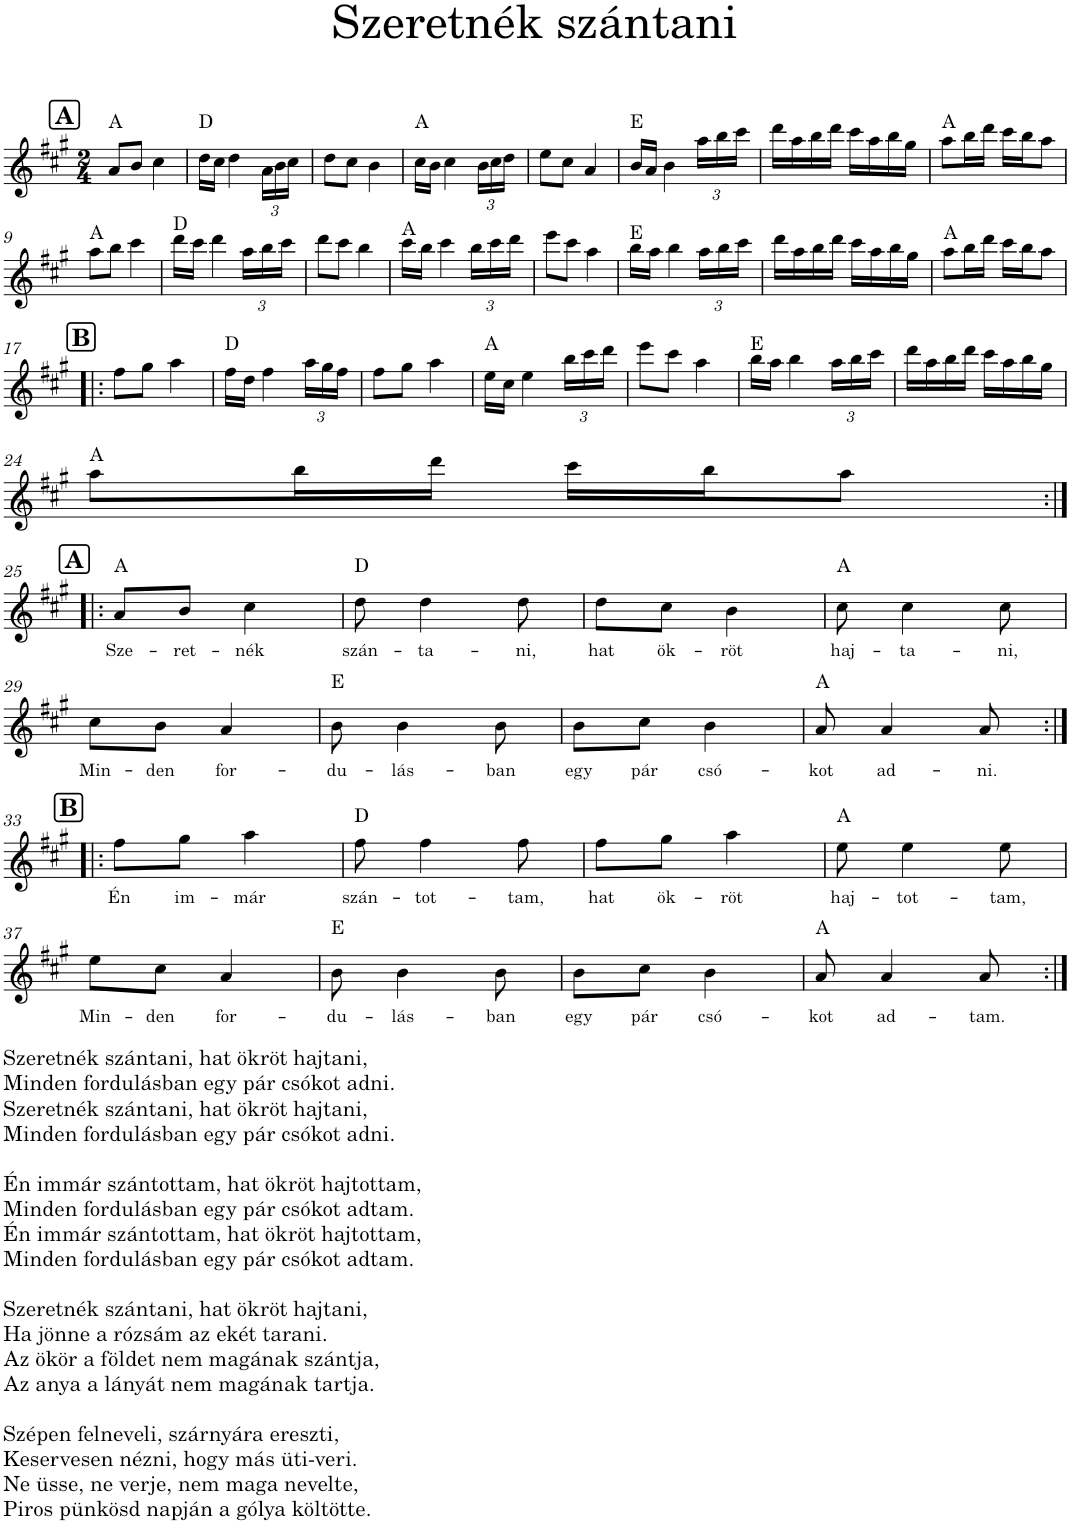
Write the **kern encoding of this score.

**kern	**text	**harte
*part1	*part1	*part1
*staff1	*staff1	*
*I"Piano	*	*
*I'Pno.	*	*
*clefG2	*	*
*k[f#c#g#]	*	*
*M2/4	*	*
!!LO:REH:place=s1:a:B:cj:fs=14:t=A
=1	=1	=1
8a/L	.	A:maj
8b/J	.	.
4cc#\	.	.
=2	=2	=2
16dd\LL	.	D:maj
16cc#\JJ	.	.
4dd\	.	.
*Xbrackettup	*	*
24a\LL	.	.
24b\	.	.
24cc#\JJ	.	.
=3	=3	=3
8dd\L	.	.
8cc#\J	.	.
4b\	.	.
=4	=4	=4
16cc#\LL	.	A:maj
16b\JJ	.	.
4cc#\	.	.
24b\LL	.	.
24cc#\	.	.
24dd\JJ	.	.
=5	=5	=5
8ee\L	.	.
8cc#\J	.	.
4a/	.	.
=6	=6	=6
16b/LL	.	E:maj
16a/JJ	.	.
4b\	.	.
24aa\LL	.	.
24bb\	.	.
24ccc#\JJ	.	.
=7	=7	=7
16ddd\LL	.	.
16aa\	.	.
16bb\	.	.
16ddd\JJ	.	.
16ccc#\LL	.	.
16aa\	.	.
16bb\	.	.
16gg#\JJ	.	.
=8	=8	=8
8aa\L	.	A:maj
16bb\L	.	.
16ddd\JJ	.	.
16ccc#\LL	.	.
16bb\J	.	.
8aa\J	.	.
!!LO:LB:g=z
=9	=9	=9
8aa\L	.	A:maj
8bb\J	.	.
4ccc#\	.	.
=10	=10	=10
16ddd\LL	.	D:maj
16ccc#\JJ	.	.
4ddd\	.	.
24aa\LL	.	.
24bb\	.	.
24ccc#\JJ	.	.
=11	=11	=11
8ddd\L	.	.
8ccc#\J	.	.
4bb\	.	.
=12	=12	=12
16ccc#\LL	.	A:maj
16bb\JJ	.	.
4ccc#\	.	.
24bb\LL	.	.
24ccc#\	.	.
24ddd\JJ	.	.
=13	=13	=13
8eee\L	.	.
8ccc#\J	.	.
4aa\	.	.
=14	=14	=14
16bb\LL	.	E:maj
16aa\JJ	.	.
4bb\	.	.
24aa\LL	.	.
24bb\	.	.
24ccc#\JJ	.	.
=15	=15	=15
16ddd\LL	.	.
16aa\	.	.
16bb\	.	.
16ddd\JJ	.	.
16ccc#\LL	.	.
16aa\	.	.
16bb\	.	.
16gg#\JJ	.	.
=16	=16	=16
8aa\L	.	A:maj
16bb\L	.	.
16ddd\JJ	.	.
16ccc#\LL	.	.
16bb\J	.	.
8aa\J	.	.
!!LO:LB:g=z
!!LO:REH:place=s1:a:B:cj:fs=14:t=B
=17!|:	=17!|:	=17!|:
8ff#\L	.	.
8gg#\J	.	.
4aa\	.	.
=18	=18	=18
16ff#\LL	.	D:maj
16dd\JJ	.	.
4ff#\	.	.
24aa\LL	.	.
24gg#\	.	.
24ff#\JJ	.	.
=19	=19	=19
8ff#\L	.	.
8gg#\J	.	.
4aa\	.	.
=20	=20	=20
16ee\LL	.	A:maj
16cc#\JJ	.	.
4ee\	.	.
24bb\LL	.	.
24ccc#\	.	.
24ddd\JJ	.	.
=21	=21	=21
8eee\L	.	.
8ccc#\J	.	.
4aa\	.	.
=22	=22	=22
16bb\LL	.	E:maj
16aa\JJ	.	.
4bb\	.	.
24aa\LL	.	.
24bb\	.	.
24ccc#\JJ	.	.
=23	=23	=23
16ddd\LL	.	.
16aa\	.	.
16bb\	.	.
16ddd\JJ	.	.
16ccc#\LL	.	.
16aa\	.	.
16bb\	.	.
16gg#\JJ	.	.
!!LO:LB:g=z
=24	=24	=24
8aa\L	.	A:maj
16bb\L	.	.
16ddd\JJ	.	.
16ccc#\LL	.	.
16bb\J	.	.
8aa\J	.	.
!!LO:LB:g=z
!!LO:REH:place=s1:a:B:cj:fs=14:t=A
=25:|!|:	=25:|!|:	=25:|!|:
!	!LO:LY:b	!
8a/L	Sze-	A:maj
!	!LO:LY:b	!
8b/J	-ret-	.
!	!LO:LY:b	!
4cc#\	-nék	.
=26	=26	=26
!	!LO:LY:b	!
8dd\	szán-	D:maj
!	!LO:LY:b	!
4dd\	-ta-	.
!	!LO:LY:b	!
8dd\	-ni,	.
=27	=27	=27
!	!LO:LY:b	!
8dd\L	hat	.
!	!LO:LY:b	!
8cc#\J	ök-	.
!	!LO:LY:b	!
4b\	-röt	.
=28	=28	=28
!	!LO:LY:b	!
8cc#\	haj-	A:maj
!	!LO:LY:b	!
4cc#\	-ta-	.
!	!LO:LY:b	!
8cc#\	-ni,	.
!!LO:LB:g=z
=29	=29	=29
!	!LO:LY:b	!
8cc#\L	Min-	.
!	!LO:LY:b	!
8b\J	-den	.
!	!LO:LY:b	!
4a/	for-	.
=30	=30	=30
!	!LO:LY:b	!
8b\	-du-	E:maj
!	!LO:LY:b	!
4b\	-lás-	.
!	!LO:LY:b	!
8b\	-ban	.
=31	=31	=31
!	!LO:LY:b	!
8b\L	egy	.
!	!LO:LY:b	!
8cc#\J	pár	.
!	!LO:LY:b	!
4b\	csó-	.
=32	=32	=32
!	!LO:LY:b	!
8a/	-kot	A:maj
!	!LO:LY:b	!
4a/	ad-	.
!	!LO:LY:b	!
8a/	-ni.	.
!!LO:LB:g=z
!!LO:REH:place=s1:a:B:cj:fs=14:t=B
=33:|!|:	=33:|!|:	=33:|!|:
!	!LO:LY:b	!
8ff#\L	Én	.
!	!LO:LY:b	!
8gg#\J	im-	.
!	!LO:LY:b	!
4aa\	-már	.
=34	=34	=34
!	!LO:LY:b	!
8ff#\	szán-	D:maj
!	!LO:LY:b	!
4ff#\	-tot-	.
!	!LO:LY:b	!
8ff#\	-tam,	.
=35	=35	=35
!	!LO:LY:b	!
8ff#\L	hat	.
!	!LO:LY:b	!
8gg#\J	ök-	.
!	!LO:LY:b	!
4aa\	-röt	.
=36	=36	=36
!	!LO:LY:b	!
8ee\	haj-	A:maj
!	!LO:LY:b	!
4ee\	-tot-	.
!	!LO:LY:b	!
8ee\	-tam,	.
!!LO:LB:g=z
=37	=37	=37
!LO:TX:b:t=Szeretnék szántani, hat ökröt hajtani,	!	!
!LO:TX:b:t=Minden fordulásban egy pár csókot adni.	!	!
!LO:TX:b:t=Szeretnék szántani, hat ökröt hajtani,	!	!
!LO:TX:b:t=Minden fordulásban egy pár csókot adni.	!	!
!LO:TX:b:t=Én immár szántottam, hat ökröt hajtottam,	!	!
!LO:TX:b:t=Minden fordulásban egy pár csókot adtam.	!	!
!LO:TX:b:t=Én immár szántottam, hat ökröt hajtottam,	!	!
!LO:TX:b:t=Minden fordulásban egy pár csókot adtam.	!	!
!LO:TX:b:t=Szeretnék szántani, hat ökröt hajtani,	!	!
!LO:TX:b:t=Ha jönne a rózsám az ekét tarani.	!	!
!LO:TX:b:t=Az ökör a földet nem magának szántja,	!	!
!LO:TX:b:t=Az anya a lányát nem magának tartja.	!	!
!LO:TX:b:t=Szépen felneveli, szárnyára ereszti,	!	!
!LO:TX:b:t=Keservesen nézni, hogy más üti-veri.	!	!
!LO:TX:b:t=Ne üsse, ne verje, nem maga nevelte,	!	!
!LO:TX:b:t=Piros pünkösd napján a gólya költötte.	!	!
!	!LO:LY:b	!
8ee\L	Min-	.
!	!LO:LY:b	!
8cc#\J	-den	.
!	!LO:LY:b	!
4a/	for-	.
=38	=38	=38
!	!LO:LY:b	!
8b\	-du-	E:maj
!	!LO:LY:b	!
4b\	-lás-	.
!	!LO:LY:b	!
8b\	-ban	.
=39	=39	=39
!	!LO:LY:b	!
8b\L	egy	.
!	!LO:LY:b	!
8cc#\J	pár	.
!	!LO:LY:b	!
4b\	csó-	.
=40	=40	=40
!	!LO:LY:b	!
8a/	-kot	A:maj
!	!LO:LY:b	!
4a/	ad-	.
!	!LO:LY:b	!
8a/	-tam.	.
=:|!	=:|!	=:|!
*-	*-	*-
